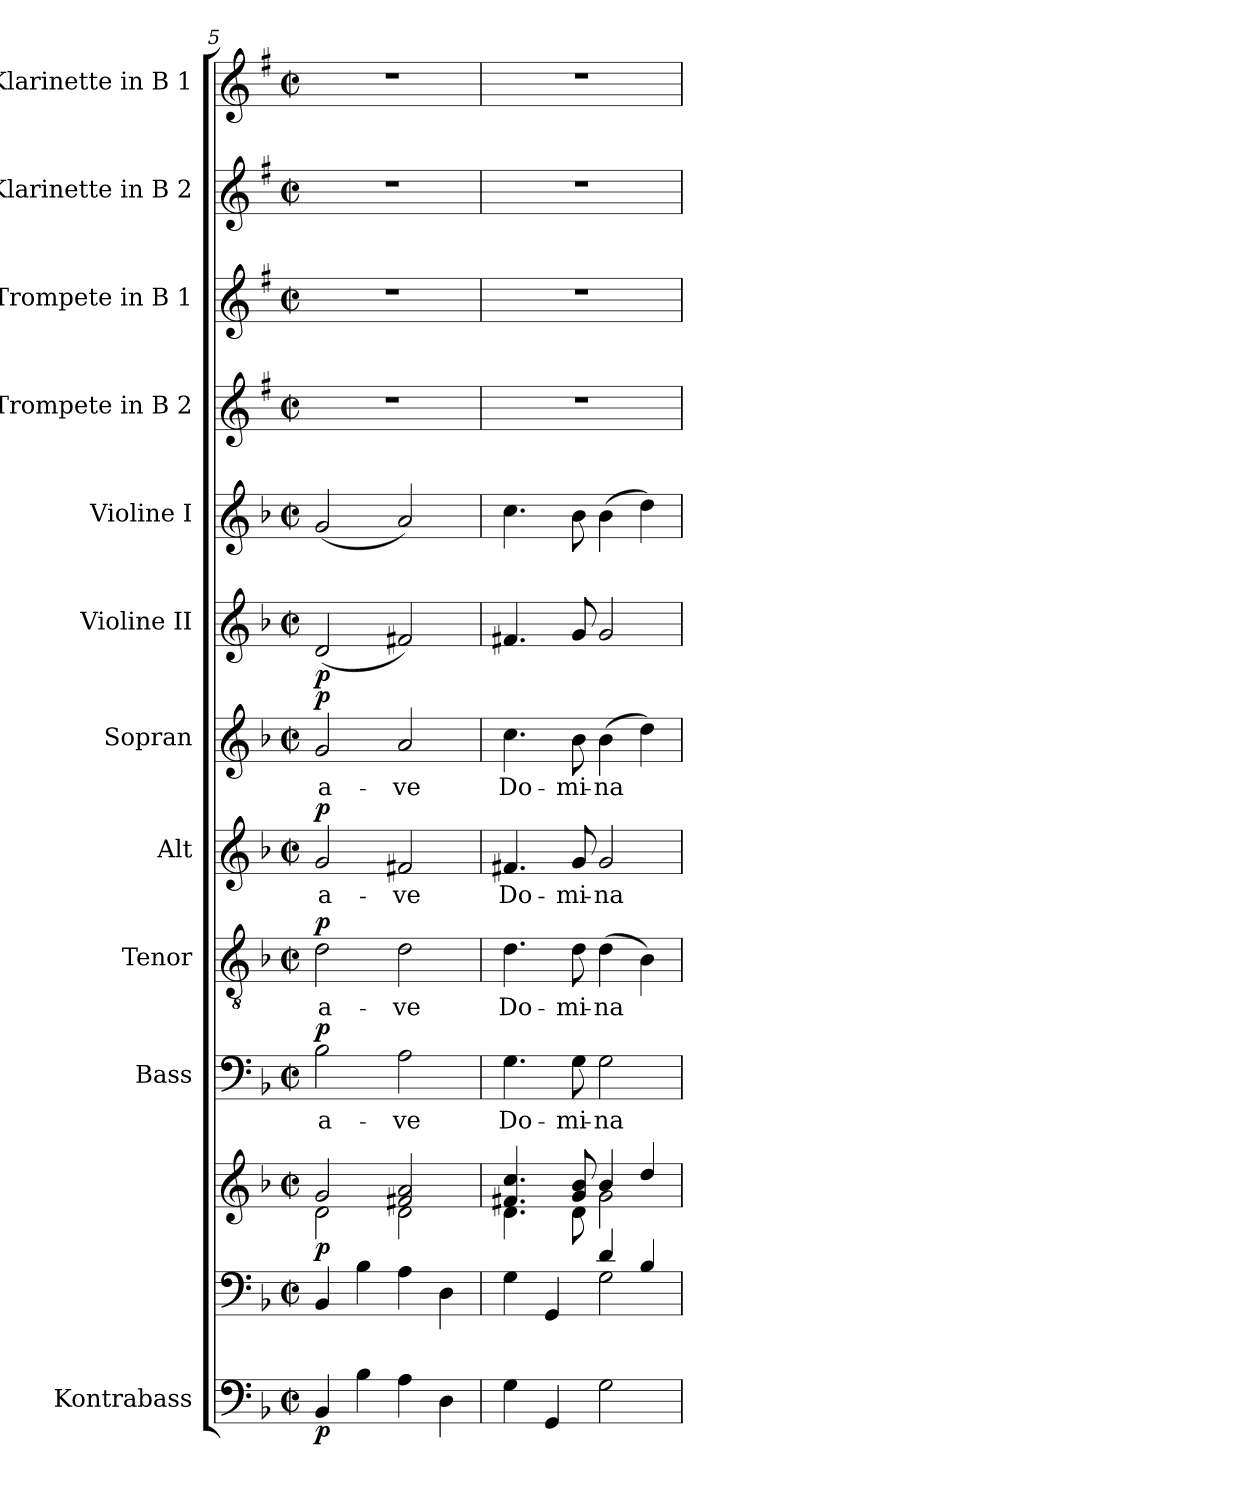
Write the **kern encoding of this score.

**kern	**dynam	**kern	**kern	**dynam	**kern	**text	**dynam	**kern	**text	**dynam	**kern	**text	**dynam	**kern	**text	**dynam	**kern	**dynam	**kern	**kern	**kern	**kern	**kern
*part12	*part12	*part11	*part11	*part11	*part10	*part10	*part10	*part9	*part9	*part9	*part8	*part8	*part8	*part7	*part7	*part7	*part6	*part6	*part5	*part4	*part3	*part2	*part1
*staff13	*staff13	*staff12	*staff11	*staff11/12	*staff10	*staff10	*staff10	*staff9	*staff9	*staff9	*staff8	*staff8	*staff8	*staff7	*staff7	*staff7	*staff6	*staff6	*staff5	*staff4	*staff3	*staff2	*staff1
*I"Kontrabass	*	*	*	*	*I"Bass	*	*	*I"Tenor	*	*	*I"Alt	*	*	*I"Sopran	*	*	*I"Violine II	*	*I"Violine I	*I"Trompete in B 2	*I"Trompete in B 1	*I"Klarinette in B 2	*I"Klarinette in B 1
*I'Kb.	*	*	*	*	*I'B	*	*	*I'T	*	*	*I'A	*	*	*I'S	*	*	*I'Vl. II	*	*I'Vl. I	*	*	*	*
*clefF4	*	*clefF4	*clefG2	*	*clefF4	*	*	*clefGv2	*	*	*clefG2	*	*	*clefG2	*	*	*clefG2	*	*clefG2	*clefG2	*clefG2	*clefG2	*clefG2
*ITrd7c12	*	*	*	*	*	*	*	*	*	*	*	*	*	*	*	*	*	*	*	*ITrd1c2	*ITrd1c2	*ITrd1c2	*ITrd1c2
*k[b-]	*	*k[b-]	*k[b-]	*	*k[b-]	*	*	*k[b-]	*	*	*k[b-]	*	*	*k[b-]	*	*	*k[b-]	*	*k[b-]	*k[b-]	*k[b-]	*k[b-]	*k[b-]
*F:	*	*F:	*F:	*	*F:	*	*	*F:	*	*	*F:	*	*	*F:	*	*	*F:	*	*F:	*F:	*F:	*F:	*F:
*M2/2	*	*M2/2	*M2/2	*	*M2/2	*	*	*M2/2	*	*	*M2/2	*	*	*M2/2	*	*	*M2/2	*	*M2/2	*M2/2	*M2/2	*M2/2	*M2/2
*met(c|)	*	*met(c|)	*met(c|)	*	*met(c|)	*	*	*met(c|)	*	*	*met(c|)	*	*	*met(c|)	*	*	*met(c|)	*	*met(c|)	*met(c|)	*met(c|)	*met(c|)	*met(c|)
=5	=5	=5	=5	=5	=5	=5	=5	=5	=5	=5	=5	=5	=5	=5	=5	=5	=5	=5	=5	=5	=5	=5	=5
*	*	*	*^	*	*	*	*	*	*	*	*	*	*	*	*	*	*	*	*	*	*	*	*
!	!LO:DY:b	!	!	!	!LO:DY:b	!	!LO:LY:b	!LO:DY:a	!	!LO:LY:b	!LO:DY:a	!	!LO:LY:b	!LO:DY:a	!	!LO:LY:b	!LO:DY:a	!	!LO:DY:b	!	!	!	!	!
4BBB-/	p	4BB-/	2g/	2d\	p	2B-\	a-	p	2d\	a-	p	2g/	a-	p	2g/	a-	p	(<2d/	p	(<2g/	1r	1r	1r	1r
4BB-\	.	4B-\	.	.	.	.	.	.	.	.	.	.	.	.	.	.	.	.	.	.	.	.	.	.
!	!	!	!	!	!	!	!LO:LY:b	!	!	!LO:LY:b	!	!	!LO:LY:b	!	!	!LO:LY:b	!	!	!	!	!	!	!	!
4AA\	.	4A\	2f#X/ 2a/	2d\	.	2A\	-ve	.	2d\	-ve	.	2f#X/	-ve	.	2a/	-ve	.	2f#X/)	.	2a/)	.	.	.	.
4DD\	.	4D\	.	.	.	.	.	.	.	.	.	.	.	.	.	.	.	.	.	.	.	.	.	.
=6	=6	=6	=6	=6	=6	=6	=6	=6	=6	=6	=6	=6	=6	=6	=6	=6	=6	=6	=6	=6	=6	=6	=6	=6
*	*	*^	*	*	*	*	*	*	*	*	*	*	*	*	*	*	*	*	*	*	*	*	*	*
!	!	!	!	!	!	!	!	!LO:LY:b	!	!	!LO:LY:b	!	!	!LO:LY:b	!	!	!LO:LY:b	!	!	!	!	!	!	!	!
4GG\	.	4G\	2ryy	4.f#X/ 4.cc/	4.d\	.	4.G\	Do-	.	4.d\	Do-	.	4.f#X/	Do-	.	4.cc\	Do-	.	4.f#X/	.	4.cc\	1r	1r	1r	1r
4GGG/	.	4GG/	.	.	.	.	.	.	.	.	.	.	.	.	.	.	.	.	.	.	.	.	.	.	.
!	!	!	!	!	!	!	!	!LO:LY:b	!	!	!LO:LY:b	!	!	!LO:LY:b	!	!	!LO:LY:b	!	!	!	!	!	!	!	!
.	.	.	.	8g/ 8b-/	8d\	.	8G\	-mi-	.	8d\	-mi-	.	8g/	-mi-	.	8b-\	-mi-	.	8g/	.	8b-\	.	.	.	.
!	!	!	!	!	!	!	!	!LO:LY:b	!	!	!LO:LY:b	!	!	!LO:LY:b	!	!	!LO:LY:b	!	!	!	!	!	!	!	!
2GG\	.	4d/	2G\	4b-/	2g\	.	2G\	-na	.	(>4d\	-na	.	2g/	-na	.	(>4b-\	-na	.	2g/	.	(>4b-\	.	.	.	.
.	.	4B-/	.	4dd/	.	.	.	.	.	4B-\)	.	.	.	.	.	4dd\)	.	.	.	.	4dd\)	.	.	.	.
*	*	*v	*v	*	*	*	*	*	*	*	*	*	*	*	*	*	*	*	*	*	*	*	*	*	*
*	*	*	*v	*v	*	*	*	*	*	*	*	*	*	*	*	*	*	*	*	*	*	*	*	*
=	=	=	=	=	=	=	=	=	=	=	=	=	=	=	=	=	=	=	=	=	=	=	=
*-	*-	*-	*-	*-	*-	*-	*-	*-	*-	*-	*-	*-	*-	*-	*-	*-	*-	*-	*-	*-	*-	*-	*-
